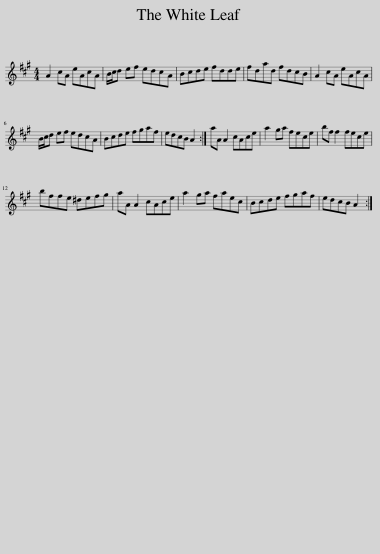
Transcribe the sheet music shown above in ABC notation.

X:1
L:1/8
M:4/4
I:linebreak $
K:A
V:1 treble
V:1
 A2 cA eAcA | B/c/d ef edcA | Bcde fdde | fdad fdcB | A2 cA eAcA |$ %5
 B/c/d ef edcA | Bcde fgaf | edcB A2 :| aA A2 cAce | a2 ga fece | %10
 bf f2 fece |$ bffe ^defg | aA A2 cAce | a2 ga faec | Bcde fgaf | %15
 edcB A2 :| %16
